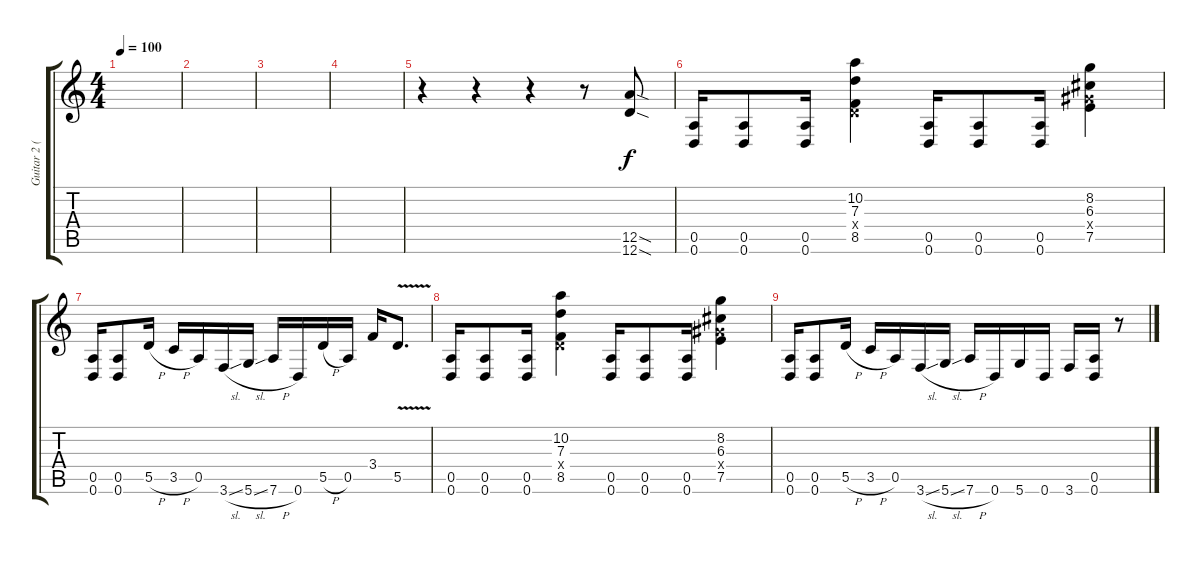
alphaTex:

\track ("Guitar 2 (Ian D'Sa)" "Guitar 2 (") {instrument distortionguitar}
\staff {score tabs}
\tuning (E4 B3 G3 D3 A2 D2) {hide}
\ts (4 4)
\tempo 100
\clef g2
\ks c
|
|
|
|
r.4 r.4 r.4 r.8 (12.5{sod} 12.6{sod}).8 |
(0.5 0.6).16 (0.5 0.6).8 (0.5 0.6).16 (10.2 7.3 0.4{x} 8.5).4 (0.5 0.6).16 (0.5 0.6).8 (0.5 0.6).16 (8.2 6.3 6.4{x} 7.5).4 |
(0.5 0.6).16 (0.5 0.6).8 5.5{h}.16 3.5{h}.16 0.5.16 3.6{sl}.16 5.6{sl}.16 7.6{h}.16 0.6.16 5.5{h}.16 0.5.16 3.4.16 5.5{v}.8{d} |
(0.5 0.6).16 (0.5 0.6).8 (0.5 0.6).16 (10.2 7.3 0.4{x} 8.5).4 (0.5 0.6).16 (0.5 0.6).8 (0.5 0.6).16 (8.2 6.3 6.4{x} 7.5).4 |
(0.5 0.6).16 (0.5 0.6).8 5.5{h}.16 3.5{h}.16 0.5.16 3.6{sl}.16 5.6{sl}.16 7.6{h}.16 0.6.16 5.6.16 0.6.16 3.6.16 (0.5 0.6).16 r.8
